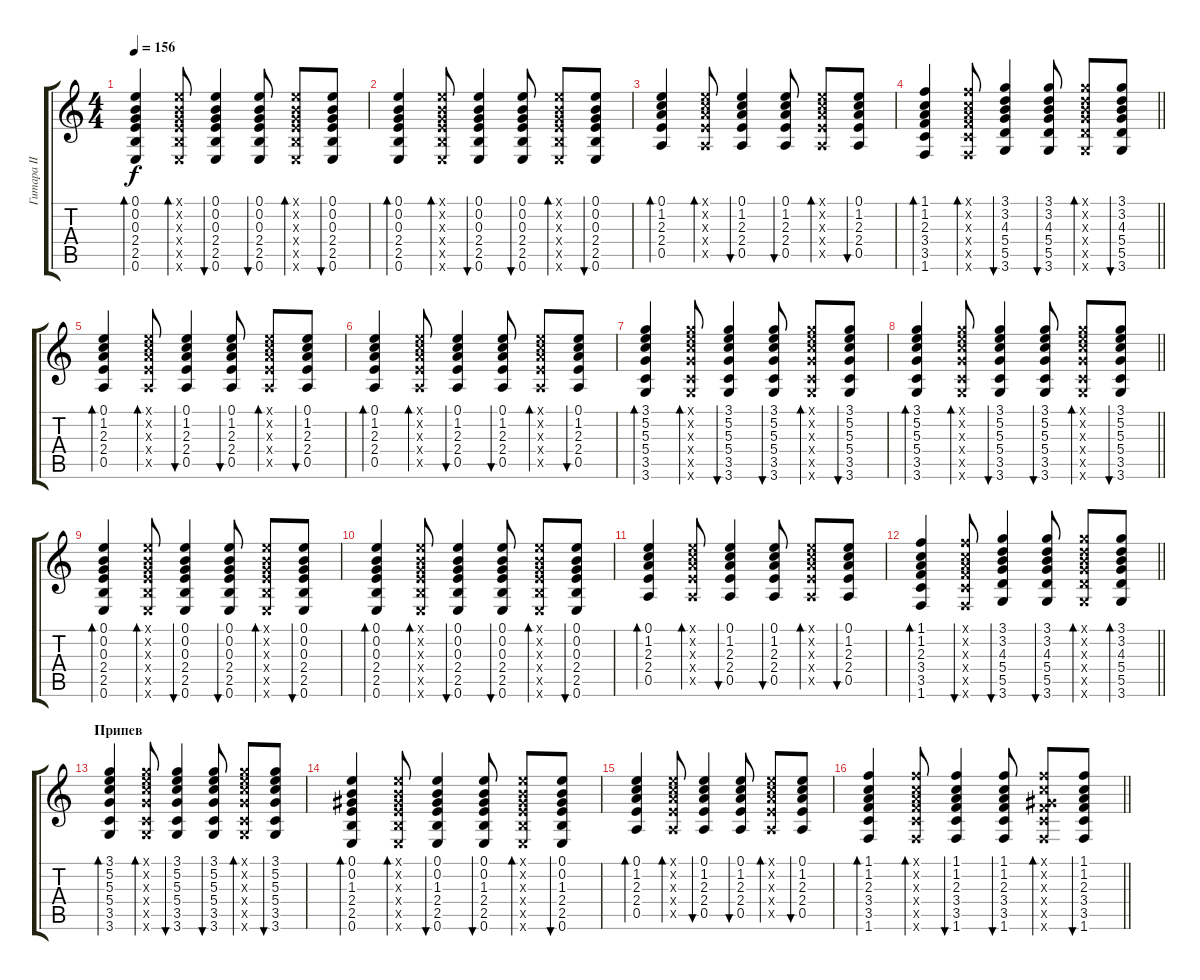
\track ("Гитара II" "Гитара II") {instrument acousticguitarsteel}
\staff {score tabs}
\tuning (E4 B3 G3 D3 A2 E2) {hide}
\ts (4 4)
\tempo 156
\clef g2
\ks c
(0.1 0.2 0.3 2.4 2.5 0.6).4{bd 60 dy f} (0.1{x} 0.2{x} 0.3{x} 2.4{x} 2.5{x} 0.6{x}).8{bd 60} (0.1 0.2 0.3 2.4 2.5 0.6).4{bu 60} (0.1 0.2 0.3 2.4 2.5 0.6).8{bu 60} (0.1{x} 0.2{x} 0.3{x} 2.4{x} 2.5{x} 0.6{x}).8{bd 60} (0.1 0.2 0.3 2.4 2.5 0.6).8{bu 60} |
(0.1 0.2 0.3 2.4 2.5 0.6).4{bd 60} (0.1{x} 0.2{x} 0.3{x} 2.4{x} 2.5{x} 0.6{x}).8{bd 60} (0.1 0.2 0.3 2.4 2.5 0.6).4{bu 60} (0.1 0.2 0.3 2.4 2.5 0.6).8{bu 60} (0.1{x} 0.2{x} 0.3{x} 2.4{x} 2.5{x} 0.6{x}).8{bd 60} (0.1 0.2 0.3 2.4 2.5 0.6).8{bu 60} |
(0.1 1.2 2.3 2.4 0.5).4{bd 60} (0.1{x} 1.2{x} 2.3{x} 2.4{x} 0.5{x}).8{bd 60} (0.1 1.2 2.3 2.4 0.5).4{bu 60} (0.1 1.2 2.3 2.4 0.5).8{bu 60} (0.1{x} 1.2{x} 2.3{x} 2.4{x} 0.5{x}).8{bd 60} (0.1 1.2 2.3 2.4 0.5).8{bu 60} |
\barLineRight lightlight
(1.1 1.2 2.3 3.4 3.5 1.6).4{bd 60} (1.1{x} 1.2{x} 2.3{x} 3.4{x} 3.5{x} 1.6{x}).8{bd 60} (3.1 3.2 4.3 5.4 5.5 3.6).4{bu 60} (3.1 3.2 4.3 5.4 5.5 3.6).8{bu 60} (3.1{x} 3.2{x} 4.3{x} 5.4{x} 5.5{x} 3.6{x}).8{bd 60} (3.1 3.2 4.3 5.4 5.5 3.6).8{bu 60} |
(0.1 1.2 2.3 2.4 0.5).4{bd 60} (0.1{x} 1.2{x} 2.3{x} 2.4{x} 0.5{x}).8{bd 60} (0.1 1.2 2.3 2.4 0.5).4{bu 60} (0.1 1.2 2.3 2.4 0.5).8{bu 60} (0.1{x} 1.2{x} 2.3{x} 2.4{x} 0.5{x}).8{bd 60} (0.1 1.2 2.3 2.4 0.5).8{bu 60} |
(0.1 1.2 2.3 2.4 0.5).4{bd 60} (0.1{x} 1.2{x} 2.3{x} 2.4{x} 0.5{x}).8{bd 60} (0.1 1.2 2.3 2.4 0.5).4{bu 60} (0.1 1.2 2.3 2.4 0.5).8{bu 60} (0.1{x} 1.2{x} 2.3{x} 2.4{x} 0.5{x}).8{bd 60} (0.1 1.2 2.3 2.4 0.5).8{bu 60} |
(3.1 5.2 5.3 5.4 3.5 3.6).4{bd 60} (3.1{x} 5.2{x} 5.3{x} 5.4{x} 3.5{x} 3.6{x}).8{bd 60} (3.1 5.2 5.3 5.4 3.5 3.6).4{bu 60} (3.1 5.2 5.3 5.4 3.5 3.6).8{bu 60} (3.1{x} 5.2{x} 5.3{x} 5.4{x} 3.5{x} 3.6{x}).8{bd 60} (3.1 5.2 5.3 5.4 3.5 3.6).8{bu 60} |
\barLineRight lightlight
(3.1 5.2 5.3 5.4 3.5 3.6).4{bd 60} (3.1{x} 5.2{x} 5.3{x} 5.4{x} 3.5{x} 3.6{x}).8{bd 60} (3.1 5.2 5.3 5.4 3.5 3.6).4{bu 60} (3.1 5.2 5.3 5.4 3.5 3.6).8{bu 60} (3.1{x} 5.2{x} 5.3{x} 5.4{x} 3.5{x} 3.6{x}).8{bd 60} (3.1 5.2 5.3 5.4 3.5 3.6).8{bu 60} |
(0.1 0.2 0.3 2.4 2.5 0.6).4{bd 60} (0.1{x} 0.2{x} 0.3{x} 2.4{x} 2.5{x} 0.6{x}).8{bd 60} (0.1 0.2 0.3 2.4 2.5 0.6).4{bu 60} (0.1 0.2 0.3 2.4 2.5 0.6).8{bu 60} (0.1{x} 0.2{x} 0.3{x} 2.4{x} 2.5{x} 0.6{x}).8{bd 60} (0.1 0.2 0.3 2.4 2.5 0.6).8{bu 60} |
(0.1 0.2 0.3 2.4 2.5 0.6).4{bd 60} (0.1{x} 0.2{x} 0.3{x} 2.4{x} 2.5{x} 0.6{x}).8{bd 60} (0.1 0.2 0.3 2.4 2.5 0.6).4{bu 60} (0.1 0.2 0.3 2.4 2.5 0.6).8{bu 60} (0.1{x} 0.2{x} 0.3{x} 2.4{x} 2.5{x} 0.6{x}).8{bd 60} (0.1 0.2 0.3 2.4 2.5 0.6).8{bu 60} |
(0.1 1.2 2.3 2.4 0.5).4{bd 60} (0.1{x} 1.2{x} 2.3{x} 2.4{x} 0.5{x}).8{bd 60} (0.1 1.2 2.3 2.4 0.5).4{bu 60} (0.1 1.2 2.3 2.4 0.5).8{bu 60} (0.1{x} 1.2{x} 2.3{x} 2.4{x} 0.5{x}).8{bd 60} (0.1 1.2 2.3 2.4 0.5).8{bu 60} |
\barLineRight lightlight
(1.1 1.2 2.3 3.4 3.5 1.6).4{bd 60} (1.1{x} 1.2{x} 2.3{x} 3.4{x} 3.5{x} 1.6{x}).8{bu 60} (3.1 3.2 4.3 5.4 5.5 3.6).4{bu 60} (3.1 3.2 4.3 5.4 5.5 3.6).8{bu 60} (3.1{x} 3.2{x} 4.3{x} 5.4{x} 5.5{x} 3.6{x}).8{bd 60} (3.1 3.2 4.3 5.4 5.5 3.6).8{bd 60} |
\section ("" "Припев")
(3.1 5.2 5.3 5.4 3.5 3.6).4{bd 60} (3.1{x} 5.2{x} 5.3{x} 5.4{x} 3.5{x} 3.6{x}).8{bd 60} (3.1 5.2 5.3 5.4 3.5 3.6).4{bu 60} (3.1 5.2 5.3 5.4 3.5 3.6).8{bu 60} (3.1{x} 5.2{x} 5.3{x} 5.4{x} 3.5{x} 3.6{x}).8{bd 60} (3.1 5.2 5.3 5.4 3.5 3.6).8{bu 60} |
(0.1 0.2 1.3 2.4 2.5 0.6).4{bd 60} (0.1{x} 0.2{x} 1.3{x} 2.4{x} 2.5{x} 0.6{x}).8{bd 60} (0.1 0.2 1.3 2.4 2.5 0.6).4{bu 60} (0.1 0.2 1.3 2.4 2.5 0.6).8{bu 60} (0.1{x} 0.2{x} 1.3{x} 2.4{x} 2.5{x} 0.6{x}).8{bd 60} (0.1 0.2 1.3 2.4 2.5 0.6).8{bu 60} |
(0.1 1.2 2.3 2.4 0.5).4{bd 60} (0.1{x} 1.2{x} 2.3{x} 2.4{x} 0.5{x}).8{bd 60} (0.1 1.2 2.3 2.4 0.5).4{bu 60} (0.1 1.2 2.3 2.4 0.5).8{bu 60} (0.1{x} 1.2{x} 2.3{x} 2.4{x} 0.5{x}).8{bd 60} (0.1 1.2 2.3 2.4 0.5).8{bu 60} |
\barLineRight lightlight
(1.1 1.2 2.3 3.4 3.5 1.6).4{bd 60} (1.1{x} 1.2{x} 2.3{x} 3.4{x} 3.5{x} 1.6{x}).8{bd 60} (1.1 1.2 2.3 3.4 3.5 1.6).4{bu 60} (1.1 1.2 2.3 3.4 3.5 1.6).8{bu 60} (1.1{x} 1.2{x} 1.3{x} 3.4{x} 3.5{x} 1.6{x}).8{bd 60} (1.1 1.2 2.3 3.4 3.5 1.6).8{bu 60}
